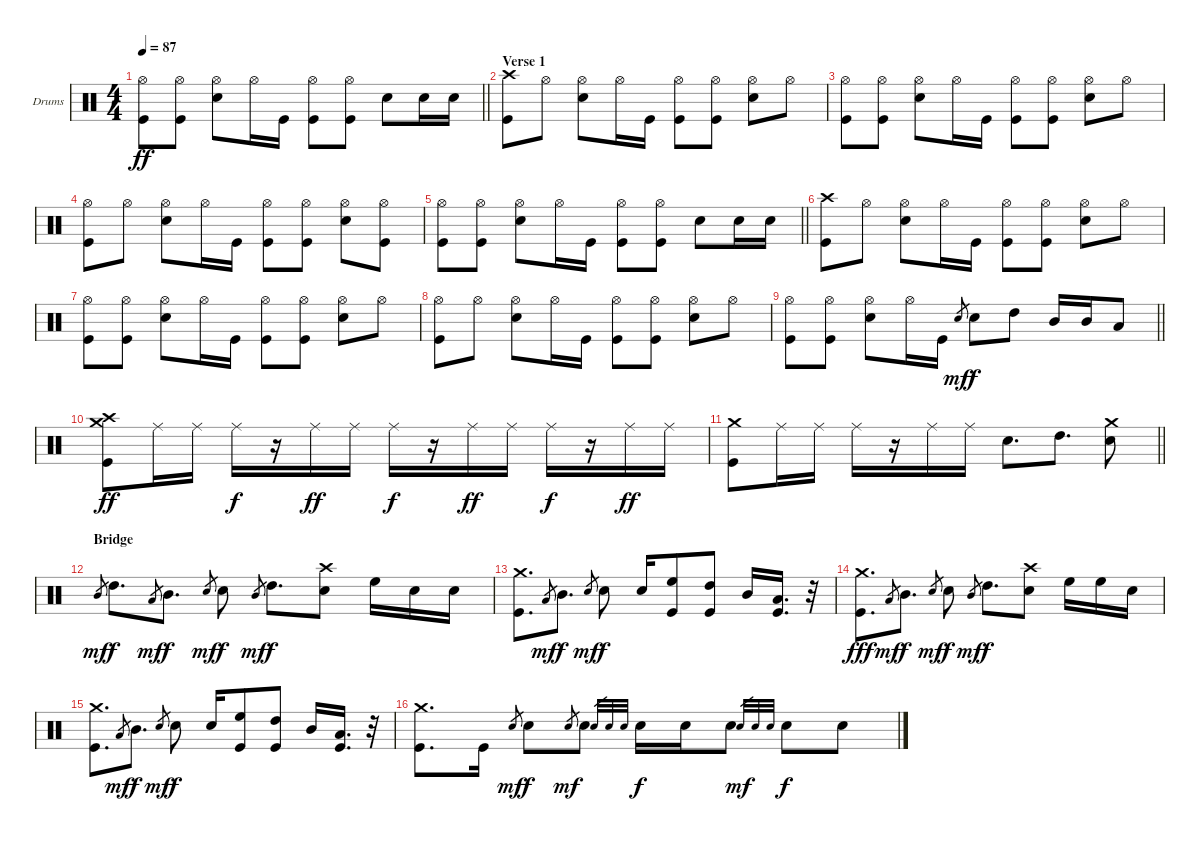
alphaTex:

\bracketExtendMode groupsimilarinstruments
\firstSystemTrackNameOrientation horizontal
\otherSystemsTrackNameOrientation horizontal
\track ("Drumkit" "Drums") {instrument percussion}
\staff {score}
\articulation defaults
\ts (4 4)
\tempo 87
\clef neutral
\barLineRight lightlight
\ks c
("Hi-Hat (open)" "Kick (hit)").8{dy ff} ("Hi-Hat (open)" "Kick (hit)").8 ("Hi-Hat (open)" "Snare (hit) 2").8 "Hi-Hat (open)".16 "Kick (hit)".16 ("Hi-Hat (open)" "Kick (hit)").8 ("Hi-Hat (open)" "Kick (hit)").8 "Snare (hit) 2".8 "Snare (hit) 2".16 "Snare (hit) 2".16 |
\section ("" "Verse 1")
("Crash high (hit)" "Kick (hit)").8 "Hi-Hat (open)".8 ("Hi-Hat (open)" "Snare (hit) 2").8 "Hi-Hat (open)".16 "Kick (hit)".16 ("Hi-Hat (open)" "Kick (hit)").8 ("Hi-Hat (open)" "Kick (hit)").8 ("Hi-Hat (open)" "Snare (hit) 2").8 "Hi-Hat (open)".8 |
("Hi-Hat (open)" "Kick (hit)").8 ("Hi-Hat (open)" "Kick (hit)").8 ("Hi-Hat (open)" "Snare (hit) 2").8 "Hi-Hat (open)".16 "Kick (hit)".16 ("Hi-Hat (open)" "Kick (hit)").8 ("Hi-Hat (open)" "Kick (hit)").8 ("Hi-Hat (open)" "Snare (hit) 2").8 "Hi-Hat (open)".8 |
("Hi-Hat (open)" "Kick (hit)").8 "Hi-Hat (open)".8 ("Hi-Hat (open)" "Snare (hit) 2").8 "Hi-Hat (open)".16 "Kick (hit)".16 ("Hi-Hat (open)" "Kick (hit)").8 ("Hi-Hat (open)" "Kick (hit)").8 ("Hi-Hat (open)" "Snare (hit) 2").8 ("Hi-Hat (open)" "Kick (hit)").8 |
\barLineRight lightlight
("Hi-Hat (open)" "Kick (hit)").8 ("Hi-Hat (open)" "Kick (hit)").8 ("Hi-Hat (open)" "Snare (hit) 2").8 "Hi-Hat (open)".16 "Kick (hit)".16 ("Hi-Hat (open)" "Kick (hit)").8 ("Hi-Hat (open)" "Kick (hit)").8 "Snare (hit) 2".8 "Snare (hit) 2".16 "Snare (hit) 2".16 |
("Crash high (hit)" "Kick (hit)").8 "Hi-Hat (open)".8 ("Hi-Hat (open)" "Snare (hit) 2").8 "Hi-Hat (open)".16 "Kick (hit)".16 ("Hi-Hat (open)" "Kick (hit)").8 ("Hi-Hat (open)" "Kick (hit)").8 ("Hi-Hat (open)" "Snare (hit) 2").8 "Hi-Hat (open)".8 |
("Hi-Hat (open)" "Kick (hit)").8 ("Hi-Hat (open)" "Kick (hit)").8 ("Hi-Hat (open)" "Snare (hit) 2").8 "Hi-Hat (open)".16 "Kick (hit)".16 ("Hi-Hat (open)" "Kick (hit)").8 ("Hi-Hat (open)" "Kick (hit)").8 ("Hi-Hat (open)" "Snare (hit) 2").8 "Hi-Hat (open)".8 |
("Hi-Hat (open)" "Kick (hit)").8 "Hi-Hat (open)".8 ("Hi-Hat (open)" "Snare (hit) 2").8 "Hi-Hat (open)".16 "Kick (hit)".16 ("Hi-Hat (open)" "Kick (hit)").8 ("Hi-Hat (open)" "Kick (hit)").8 ("Hi-Hat (open)" "Snare (hit) 2").8 "Hi-Hat (open)".8 |
\barLineRight lightlight
("Hi-Hat (open)" "Kick (hit)").8 ("Hi-Hat (open)" "Kick (hit)").8 ("Hi-Hat (open)" "Snare (hit) 2").8 "Hi-Hat (open)".16 "Kick (hit)".16 "Snare (hit) 2".8{gr dy mf} "Snare (hit) 2".8{dy f} "High Tom (hit)".8 "Mid Tom (hit)".16 "Mid Tom (hit)".16 "Low Tom (hit)".8 |
("Crash high (hit)" "Crash medium (hit)" "Kick (hit)").8{dy ff} "Ride (middle)".16 "Ride (middle)".16 "Ride (middle)".16{dy f} r.16 "Ride (middle)".16{dy ff} "Ride (middle)".16 "Ride (middle)".16{dy f} r.16 "Ride (middle)".16{dy ff} "Ride (middle)".16 "Ride (middle)".16{dy f} r.16 "Ride (middle)".16{dy ff} "Ride (middle)".16 |
\barLineRight lightlight
("Crash medium (hit)" "Kick (hit)").8 "Ride (middle)".16 "Ride (middle)".16 "Ride (middle)".16 r.16 "Ride (middle)".16 "Ride (middle)".16 "Snare (hit) 2".8{d} "High Tom (hit)".8{d} ("Crash medium (hit)" "Snare (hit) 2").8 |
\section ("" "Bridge")
"Mid Tom (hit)".8{gr dy mf} "High Tom (hit)".8{d dy f} "Low Tom (hit)".8{gr dy mf} "Mid Tom (hit)".8{d dy f} "Snare (hit) 2".8{gr dy mf} "Snare (hit) 2".8{dy f} "Mid Tom (hit)".8{gr dy mf} "High Tom (hit)".8{d dy f} ("Crash high (hit)" "Snare (hit) 2").8 "High Floor Tom (hit)".16 "Snare (hit) 2".16 "Snare (hit) 2".16 |
("Kick (hit)" "Crash medium (hit)").8{d} "Low Tom (hit)".8{gr dy mf} "Mid Tom (hit)".8{d dy f} "Snare (hit) 2".8{gr dy mf} "Snare (hit) 2".8{dy f} "Snare (hit) 2".16 ("High Floor Tom (hit)" "Kick (hit)").8 ("High Tom (hit)" "Kick (hit)").8 "Mid Tom (hit)".16 ("Low Tom (hit)" "Kick (hit)").16{d} r.32 |
("Crash medium (hit)" "Kick (hit)").8{d dy fff} "Low Tom (hit)".8{gr dy mf} "Mid Tom (hit)".8{d dy f} "Snare (hit) 2".8{gr dy mf} "Snare (hit) 2".8{dy f} "Mid Tom (hit)".8{gr dy mf} "High Tom (hit)".8{d dy f} ("Crash high (hit)" "Snare (hit) 2").8 "High Floor Tom (hit)".16 "High Floor Tom (hit)".16 "Snare (hit) 2".16 |
("Kick (hit)" "Crash medium (hit)").8{d} "Low Tom (hit)".8{gr dy mf} "Mid Tom (hit)".8{d dy f} "Snare (hit) 2".8{gr dy mf} "Snare (hit) 2".8{dy f} "Snare (hit) 2".16 ("High Floor Tom (hit)" "Kick (hit)").8 ("High Tom (hit)" "Kick (hit)").8 "Mid Tom (hit)".16 ("Low Tom (hit)" "Kick (hit)").16{d} r.32 |
("Crash medium (hit)" "Kick (hit)").8{d} "Kick (hit)".16 "Snare (hit) 2".8{gr dy mf} "Snare (hit) 2".8{dy f} "Snare (hit) 2".8{gr dy mf} "Snare (hit) 2".8 "Snare (hit) 2".32{gr} "Snare (hit) 2".32{gr} "Snare (hit) 2".32{gr} "Snare (hit) 2".16{dy f} "Snare (hit) 2".16 "Snare (hit) 2".8 "Snare (hit) 2".32{gr dy mf} "Snare (hit) 2".32{gr} "Snare (hit) 2".32{gr} "Snare (hit) 2".8{dy f} "Snare (hit) 2".8
